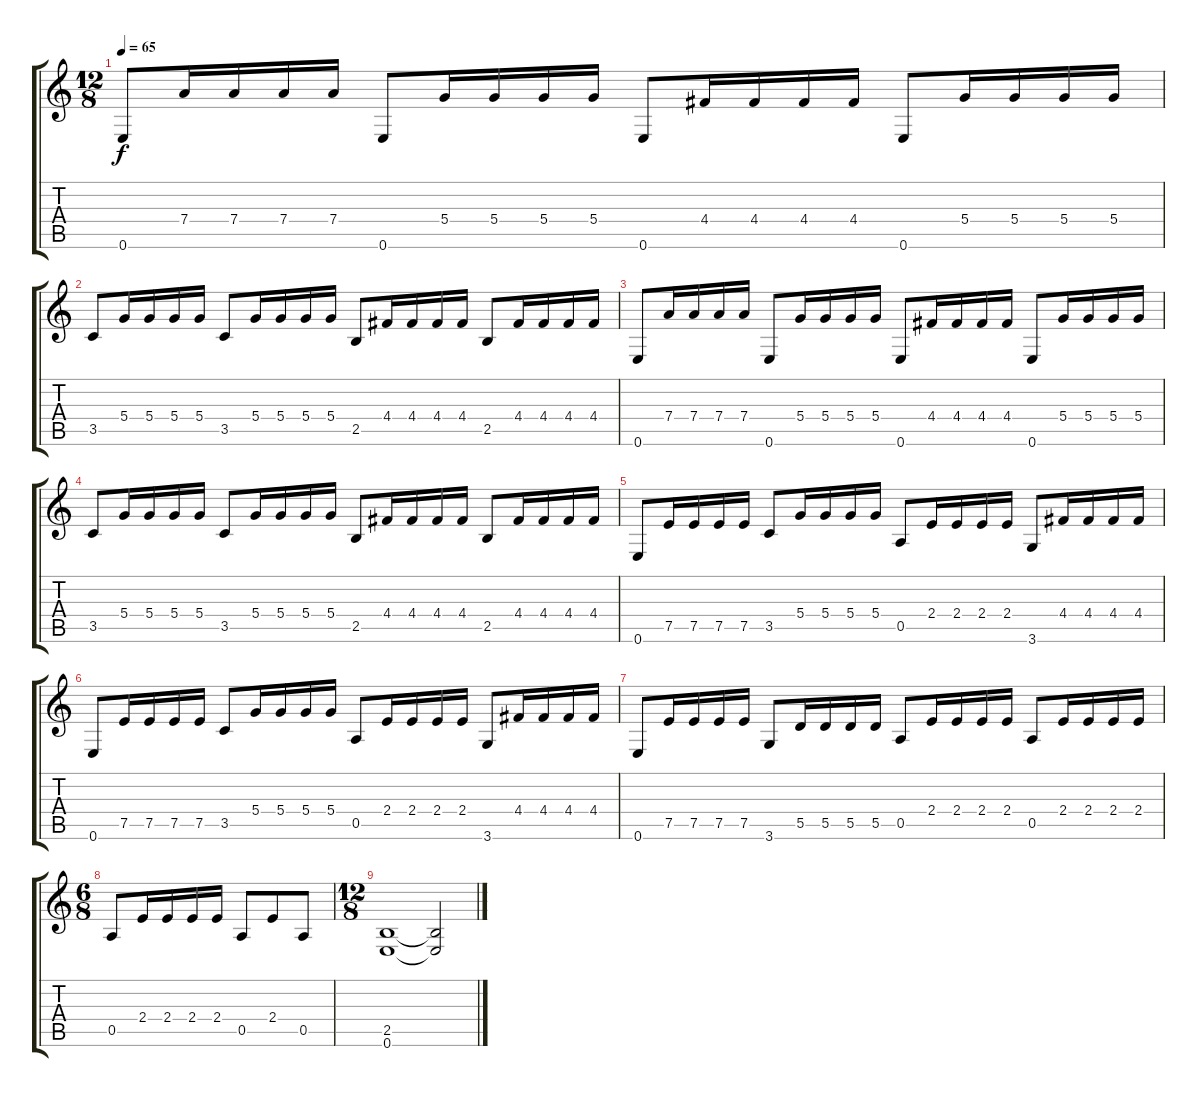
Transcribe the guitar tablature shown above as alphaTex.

\track "" {instrument distortionguitar}
\staff {score tabs}
\tuning (E4 B3 G3 D3 A2 E2) {hide}
\ts (12 8)
\tempo 65
\clef g2
\ks c
0.6.8{dy f instrument distortionguitar} 7.4.16 7.4.16 7.4.16 7.4.16 0.6.8 5.4.16 5.4.16 5.4.16 5.4.16 0.6.8 4.4.16 4.4.16 4.4.16 4.4.16 0.6.8 5.4.16 5.4.16 5.4.16 5.4.16 |
3.5.8 5.4.16 5.4.16 5.4.16 5.4.16 3.5.8 5.4.16 5.4.16 5.4.16 5.4.16 2.5.8 4.4.16 4.4.16 4.4.16 4.4.16 2.5.8 4.4.16 4.4.16 4.4.16 4.4.16 |
0.6.8 7.4.16 7.4.16 7.4.16 7.4.16 0.6.8 5.4.16 5.4.16 5.4.16 5.4.16 0.6.8 4.4.16 4.4.16 4.4.16 4.4.16 0.6.8 5.4.16 5.4.16 5.4.16 5.4.16 |
3.5.8 5.4.16 5.4.16 5.4.16 5.4.16 3.5.8 5.4.16 5.4.16 5.4.16 5.4.16 2.5.8 4.4.16 4.4.16 4.4.16 4.4.16 2.5.8 4.4.16 4.4.16 4.4.16 4.4.16 |
0.6.8 7.5.16 7.5.16 7.5.16 7.5.16 3.5.8 5.4.16 5.4.16 5.4.16 5.4.16 0.5.8 2.4.16 2.4.16 2.4.16 2.4.16 3.6.8 4.4.16 4.4.16 4.4.16 4.4.16 |
0.6.8 7.5.16 7.5.16 7.5.16 7.5.16 3.5.8 5.4.16 5.4.16 5.4.16 5.4.16 0.5.8 2.4.16 2.4.16 2.4.16 2.4.16 3.6.8 4.4.16 4.4.16 4.4.16 4.4.16 |
0.6.8 7.5.16 7.5.16 7.5.16 7.5.16 3.6.8 5.5.16 5.5.16 5.5.16 5.5.16 0.5.8 2.4.16 2.4.16 2.4.16 2.4.16 0.5.8 2.4.16 2.4.16 2.4.16 2.4.16 |
\ts (6 8)
0.5.8 2.4.16 2.4.16 2.4.16 2.4.16 0.5.8 2.4.8 0.5.8 |
\ts (12 8)
(2.5 0.6).1 (2.5{t} 0.6{t}).2
